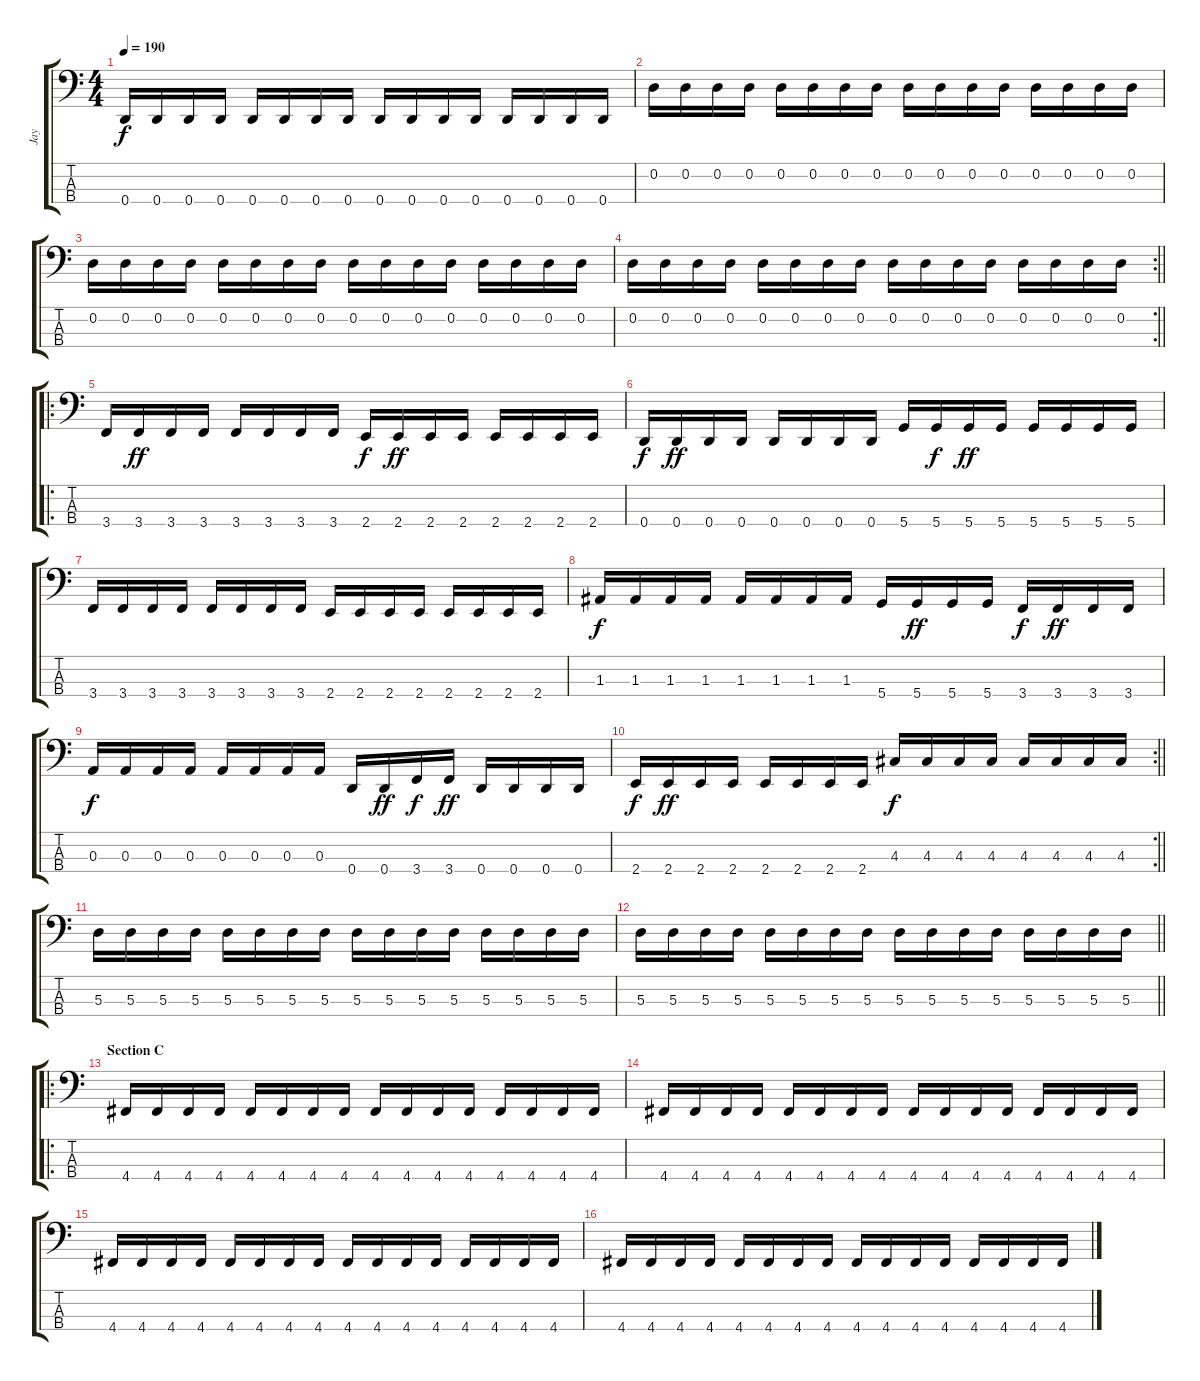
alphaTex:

\track ("Jay" "Jay") {instrument electricbasspick}
\staff {score tabs}
\tuning (G2 D2 A1 D1) {hide}
\ts (4 4)
\tempo 190
\clef f4
\ks c
0.4.16{dy f} 0.4.16 0.4.16 0.4.16 0.4.16 0.4.16 0.4.16 0.4.16 0.4.16 0.4.16 0.4.16 0.4.16 0.4.16 0.4.16 0.4.16 0.4.16 |
0.2.16 0.2.16 0.2.16 0.2.16 0.2.16 0.2.16 0.2.16 0.2.16 0.2.16 0.2.16 0.2.16 0.2.16 0.2.16 0.2.16 0.2.16 0.2.16 |
0.2.16 0.2.16 0.2.16 0.2.16 0.2.16 0.2.16 0.2.16 0.2.16 0.2.16 0.2.16 0.2.16 0.2.16 0.2.16 0.2.16 0.2.16 0.2.16 |
\rc 2
\barLineRight lightlight
0.2.16 0.2.16 0.2.16 0.2.16 0.2.16 0.2.16 0.2.16 0.2.16 0.2.16 0.2.16 0.2.16 0.2.16 0.2.16 0.2.16 0.2.16 0.2.16 |
\ro
\section ("" "")
3.4.16 3.4.16{dy ff} 3.4.16 3.4.16 3.4.16 3.4.16 3.4.16 3.4.16 2.4.16{dy f} 2.4.16{dy ff} 2.4.16 2.4.16 2.4.16 2.4.16 2.4.16 2.4.16 |
0.4.16{dy f} 0.4.16{dy ff} 0.4.16 0.4.16 0.4.16 0.4.16 0.4.16 0.4.16 5.4.16 5.4.16{dy f} 5.4.16{dy ff} 5.4.16 5.4.16 5.4.16 5.4.16 5.4.16 |
3.4.16 3.4.16 3.4.16 3.4.16 3.4.16 3.4.16 3.4.16 3.4.16 2.4.16 2.4.16 2.4.16 2.4.16 2.4.16 2.4.16 2.4.16 2.4.16 |
1.3.16{dy f} 1.3.16 1.3.16 1.3.16 1.3.16 1.3.16 1.3.16 1.3.16 5.4.16 5.4.16{dy ff} 5.4.16 5.4.16 3.4.16{dy f} 3.4.16{dy ff} 3.4.16 3.4.16 |
0.3.16{dy f} 0.3.16 0.3.16 0.3.16 0.3.16 0.3.16 0.3.16 0.3.16 0.4.16 0.4.16{dy ff} 3.4.16{dy f} 3.4.16{dy ff} 0.4.16 0.4.16 0.4.16 0.4.16 |
\rc 2
\barLineRight lightlight
2.4.16{dy f} 2.4.16{dy ff} 2.4.16 2.4.16 2.4.16 2.4.16 2.4.16 2.4.16 4.3.16{dy f} 4.3.16 4.3.16 4.3.16 4.3.16 4.3.16 4.3.16 4.3.16 |
5.3.16 5.3.16 5.3.16 5.3.16 5.3.16 5.3.16 5.3.16 5.3.16 5.3.16 5.3.16 5.3.16 5.3.16 5.3.16 5.3.16 5.3.16 5.3.16 |
\barLineRight lightlight
5.3.16 5.3.16 5.3.16 5.3.16 5.3.16 5.3.16 5.3.16 5.3.16 5.3.16 5.3.16 5.3.16 5.3.16 5.3.16 5.3.16 5.3.16 5.3.16 |
\ro
\section ("" "Section C")
4.4.16 4.4.16 4.4.16 4.4.16 4.4.16 4.4.16 4.4.16 4.4.16 4.4.16 4.4.16 4.4.16 4.4.16 4.4.16 4.4.16 4.4.16 4.4.16 |
4.4.16 4.4.16 4.4.16 4.4.16 4.4.16 4.4.16 4.4.16 4.4.16 4.4.16 4.4.16 4.4.16 4.4.16 4.4.16 4.4.16 4.4.16 4.4.16 |
4.4.16 4.4.16 4.4.16 4.4.16 4.4.16 4.4.16 4.4.16 4.4.16 4.4.16 4.4.16 4.4.16 4.4.16 4.4.16 4.4.16 4.4.16 4.4.16 |
4.4.16 4.4.16 4.4.16 4.4.16 4.4.16 4.4.16 4.4.16 4.4.16 4.4.16 4.4.16 4.4.16 4.4.16 4.4.16 4.4.16 4.4.16 4.4.16
